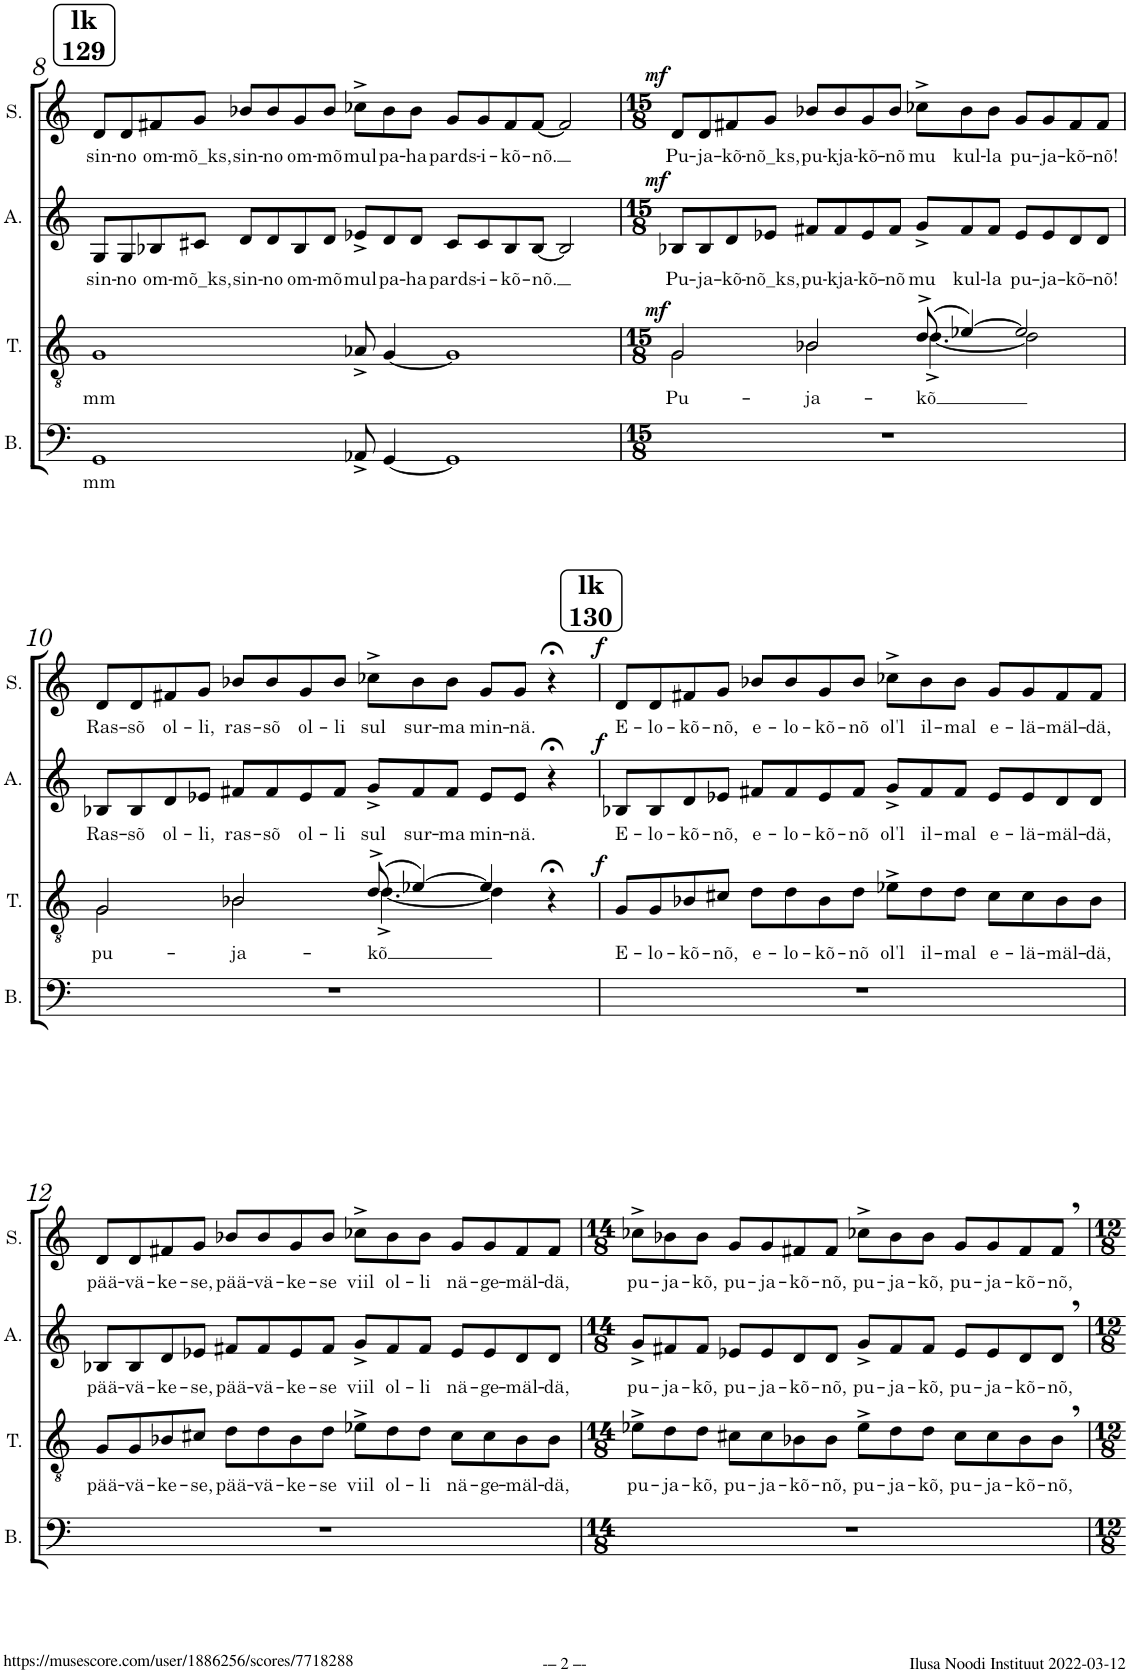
**kern	**text	**kern	**text	**dynam	**kern	**text	**dynam	**kern	**text	**dynam
*part4	*part4	*part3	*part3	*part3	*part2	*part2	*part2	*part1	*part1	*part1
*staff4	*staff4	*staff3	*staff3	*staff3	*staff2	*staff2	*staff2	*staff1	*staff1	*staff1
*I"B.	*	*I"T.	*	*	*I"A.	*	*	*I"S.	*	*
*I'B.	*	*I'T.	*	*	*I'A.	*	*	*I'S.	*	*
!!LO:PB:g=z
*clefF4	*	*clefGv2	*	*	*clefG2	*	*	*clefG2	*	*
*k[]	*	*k[]	*	*	*k[]	*	*	*k[]	*	*
*M19/8	*	*M19/8	*	*	*M19/8	*	*	*M19/8	*	*
!!LO:REH:place=s1:a:t=129
!!LO:REH:place=s1:a:B:cj:fs=14:t=lk
=8	=8	=8	=8	=8	=8	=8	=8	=8	=8	=8
!	!LO:LY:b	!	!LO:LY:b	!	!	!LO:LY:b	!	!	!LO:LY:b	!
1GG	mm	1G	mm	.	8G/L	sin-	.	8d/L	sin-	.
!	!	!	!	!	!	!LO:LY:b	!	!	!LO:LY:b	!
.	.	.	.	.	8G/	-no	.	8d/	-no	.
!	!	!	!	!	!	!LO:LY:b	!	!	!LO:LY:b	!
.	.	.	.	.	8B-X/	om-	.	8f#X/	om-	.
!	!	!	!	!	!	!LO:LY:b	!	!	!LO:LY:b	!
.	.	.	.	.	8c#X/J	-mõ_ks,	.	8g/J	-mõ_ks,	.
!	!	!	!	!	!	!LO:LY:b	!	!	!LO:LY:b	!
.	.	.	.	.	8d/L	sin-	.	8b-X/L	sin-	.
!	!	!	!	!	!	!LO:LY:b	!	!	!LO:LY:b	!
.	.	.	.	.	8d/	-no	.	8b-/	-no	.
!	!	!	!	!	!	!LO:LY:b	!	!	!LO:LY:b	!
.	.	.	.	.	8B-/	om-	.	8g/	om-	.
!	!	!	!	!	!	!LO:LY:b	!	!	!LO:LY:b	!
.	.	.	.	.	8d/J	-mõ	.	8b-/J	-mõ	.
!	!	!	!	!	!	!LO:LY:b	!	!	!LO:LY:b	!
8AA-X^/	.	8A-X^/	.	.	8e-X^/L	mul	.	8cc-X^\L	mul	.
!	!	!	!	!	!	!LO:LY:b	!	!	!LO:LY:b	!
[4GG/	.	[4G/	.	.	8d/	pa-	.	8b-\	pa-	.
!	!	!	!	!	!	!LO:LY:b	!	!	!LO:LY:b	!
.	.	.	.	.	8d/J	-ha	.	8b-\J	-ha	.
!	!	!	!	!	!	!LO:LY:b	!	!	!LO:LY:b	!
1GG]	.	1G]	.	.	8c#/L	pards-	.	8g/L	pards-	.
!	!	!	!	!	!	!LO:LY:b	!	!	!LO:LY:b	!
.	.	.	.	.	8c#/	-i-	.	8g/	-i-	.
!	!	!	!	!	!	!LO:LY:b	!	!	!LO:LY:b	!
.	.	.	.	.	8B-/	-kõ-	.	8f#/	-kõ-	.
!	!	!	!	!	!	!LO:LY:b	!	!	!LO:LY:b	!
.	.	.	.	.	[8B-/J	-nõ.	.	[8f#/J	-nõ.	.
.	.	.	.	.	2B-/]	.	.	2f#/]	.	.
=9	=9	=9	=9	=9	=9	=9	=9	=9	=9	=9
*M15/8	*	*M15/8	*	*	*M15/8	*	*	*M15/8	*	*
!	!	!	!LO:LY:b	!LO:DY:a	!	!LO:LY:b	!LO:DY:a	!	!LO:LY:b	!LO:DY:a
*	*	*^	*	*	*	*	*	*	*	*
1...r	.	2G/	2G\	Pu-	mf	8B-X/L	Pu-	mf	8d/L	Pu-	mf
!	!	!	!	!	!	!	!LO:LY:b	!	!	!LO:LY:b	!
.	.	.	.	.	.	8B-/	-ja-	.	8d/	-ja-	.
!	!	!	!	!	!	!	!LO:LY:b	!	!	!LO:LY:b	!
.	.	.	.	.	.	8d/	-kõ-	.	8f#X/	-kõ-	.
!	!	!	!	!	!	!	!LO:LY:b	!	!	!LO:LY:b	!
.	.	.	.	.	.	8e-X/J	-nõ_ks,	.	8g/J	-nõ_ks,	.
!	!	!	!	!LO:LY:b	!	!	!LO:LY:b	!	!	!LO:LY:b	!
.	.	2B-X/	2B-\	-ja-	.	8f#X/L	pu-	.	8b-X/L	pu-	.
!	!	!	!	!	!	!	!LO:LY:b	!	!	!LO:LY:b	!
.	.	.	.	.	.	8f#/	-kja-	.	8b-/	-kja-	.
!	!	!	!	!	!	!	!LO:LY:b	!	!	!LO:LY:b	!
.	.	.	.	.	.	8e-/	-kõ-	.	8g/	-kõ-	.
!	!	!	!	!	!	!	!LO:LY:b	!	!	!LO:LY:b	!
.	.	.	.	.	.	8f#/J	-nõ	.	8b-/J	-nõ	.
!	!	!	!	!LO:LY:b	!	!	!LO:LY:b	!	!	!LO:LY:b	!
.	.	(8d^/	[4.d^\	-kõ	.	8g^/L	mu	.	8cc-X^\L	mu	.
!	!	!	!	!	!	!	!LO:LY:b	!	!	!LO:LY:b	!
.	.	[4e-X/)	.	.	.	8f#/	kul-	.	8b-\	kul-	.
!	!	!	!	!	!	!	!LO:LY:b	!	!	!LO:LY:b	!
.	.	.	.	.	.	8f#/J	-la	.	8b-\J	-la	.
!	!	!	!	!	!	!	!LO:LY:b	!	!	!LO:LY:b	!
.	.	2e-/]	2d\]	.	.	8e-/L	pu-	.	8g/L	pu-	.
!	!	!	!	!	!	!	!LO:LY:b	!	!	!LO:LY:b	!
.	.	.	.	.	.	8e-/	-ja-	.	8g/	-ja-	.
!	!	!	!	!	!	!	!LO:LY:b	!	!	!LO:LY:b	!
.	.	.	.	.	.	8d/	-kõ-	.	8f#/	-kõ-	.
!	!	!	!	!	!	!	!LO:LY:b	!	!	!LO:LY:b	!
.	.	.	.	.	.	8d/J	-nõ!	.	8f#/J	-nõ!	.
!!LO:LB:g=z
=10	=10	=10	=10	=10	=10	=10	=10	=10	=10	=10	=10
!	!	!	!	!LO:LY:b	!	!	!LO:LY:b	!	!	!LO:LY:b	!
1...r	.	2G/	2G\	pu-	.	8B-X/L	Ras-	.	8d/L	Ras-	.
!	!	!	!	!	!	!	!LO:LY:b	!	!	!LO:LY:b	!
.	.	.	.	.	.	8B-/	-sõ	.	8d/	-sõ	.
!	!	!	!	!	!	!	!LO:LY:b	!	!	!LO:LY:b	!
.	.	.	.	.	.	8d/	ol-	.	8f#X/	ol-	.
!	!	!	!	!	!	!	!LO:LY:b	!	!	!LO:LY:b	!
.	.	.	.	.	.	8e-X/J	-li,	.	8g/J	-li,	.
!	!	!	!	!LO:LY:b	!	!	!LO:LY:b	!	!	!LO:LY:b	!
.	.	2B-X/	2B-\	-ja-	.	8f#X/L	ras-	.	8b-X/L	ras-	.
!	!	!	!	!	!	!	!LO:LY:b	!	!	!LO:LY:b	!
.	.	.	.	.	.	8f#/	-sõ	.	8b-/	-sõ	.
!	!	!	!	!	!	!	!LO:LY:b	!	!	!LO:LY:b	!
.	.	.	.	.	.	8e-/	ol-	.	8g/	ol-	.
!	!	!	!	!	!	!	!LO:LY:b	!	!	!LO:LY:b	!
.	.	.	.	.	.	8f#/J	-li	.	8b-/J	-li	.
!	!	!	!	!LO:LY:b	!	!	!LO:LY:b	!	!	!LO:LY:b	!
.	.	(8d^/	[4.d^\	-kõ	.	8g^/L	sul	.	8cc-X^\L	sul	.
!	!	!	!	!	!	!	!LO:LY:b	!	!	!LO:LY:b	!
.	.	[4e-X/)	.	.	.	8f#/	sur-	.	8b-\	sur-	.
!	!	!	!	!	!	!	!LO:LY:b	!	!	!LO:LY:b	!
.	.	.	.	.	.	8f#/J	-ma	.	8b-\J	-ma	.
!	!	!	!	!	!	!	!LO:LY:b	!	!	!LO:LY:b	!
.	.	4e-/]	4d\]	.	.	8e-/L	min-	.	8g/L	min-	.
!	!	!	!	!	!	!	!LO:LY:b	!	!	!LO:LY:b	!
.	.	.	.	.	.	8e-/J	-nä.	.	8g/J	-nä.	.
.	.	4r;<	4ryy	.	.	4r;<	.	.	4r;<	.	.
!!LO:REH:place=s1:a:t=130
!!LO:REH:place=s1:a:B:cj:fs=14:t=lk
=11	=11	=11	=11	=11	=11	=11	=11	=11	=11	=11	=11
!	!	!	!	!LO:LY:b	!LO:DY:a	!	!LO:LY:b	!LO:DY:a	!	!LO:LY:b	!LO:DY:a
*	*	*v	*v	*	*	*	*	*	*	*	*
1...r	.	8G/L	E-	f	8B-X/L	E-	f	8d/L	E-	f
!	!	!	!LO:LY:b	!	!	!LO:LY:b	!	!	!LO:LY:b	!
.	.	8G/	-lo-	.	8B-/	-lo-	.	8d/	-lo-	.
!	!	!	!LO:LY:b	!	!	!LO:LY:b	!	!	!LO:LY:b	!
.	.	8B-X/	-kõ-	.	8d/	-kõ-	.	8f#X/	-kõ-	.
!	!	!	!LO:LY:b	!	!	!LO:LY:b	!	!	!LO:LY:b	!
.	.	8c#X/J	-nõ,	.	8e-X/J	-nõ,	.	8g/J	-nõ,	.
!	!	!	!LO:LY:b	!	!	!LO:LY:b	!	!	!LO:LY:b	!
.	.	8d\L	e-	.	8f#X/L	e-	.	8b-X/L	e-	.
!	!	!	!LO:LY:b	!	!	!LO:LY:b	!	!	!LO:LY:b	!
.	.	8d\	-lo-	.	8f#/	-lo-	.	8b-/	-lo-	.
!	!	!	!LO:LY:b	!	!	!LO:LY:b	!	!	!LO:LY:b	!
.	.	8B-\	-kõ-	.	8e-/	-kõ-	.	8g/	-kõ-	.
!	!	!	!LO:LY:b	!	!	!LO:LY:b	!	!	!LO:LY:b	!
.	.	8d\J	-nõ	.	8f#/J	-nõ	.	8b-/J	-nõ	.
!	!	!	!LO:LY:b	!	!	!LO:LY:b	!	!	!LO:LY:b	!
.	.	8e-X^\L	ol'l	.	8g^/L	ol'l	.	8cc-X^\L	ol'l	.
!	!	!	!LO:LY:b	!	!	!LO:LY:b	!	!	!LO:LY:b	!
.	.	8d\	il-	.	8f#/	il-	.	8b-\	il-	.
!	!	!	!LO:LY:b	!	!	!LO:LY:b	!	!	!LO:LY:b	!
.	.	8d\J	-mal	.	8f#/J	-mal	.	8b-\J	-mal	.
!	!	!	!LO:LY:b	!	!	!LO:LY:b	!	!	!LO:LY:b	!
.	.	8c#\L	e-	.	8e-/L	e-	.	8g/L	e-	.
!	!	!	!LO:LY:b	!	!	!LO:LY:b	!	!	!LO:LY:b	!
.	.	8c#\	-lä-	.	8e-/	-lä-	.	8g/	-lä-	.
!	!	!	!LO:LY:b	!	!	!LO:LY:b	!	!	!LO:LY:b	!
.	.	8B-\	-mäl-	.	8d/	-mäl-	.	8f#/	-mäl-	.
!	!	!	!LO:LY:b	!	!	!LO:LY:b	!	!	!LO:LY:b	!
.	.	8B-\J	-dä,	.	8d/J	-dä,	.	8f#/J	-dä,	.
!!LO:LB:g=z
=12	=12	=12	=12	=12	=12	=12	=12	=12	=12	=12
!	!	!	!LO:LY:b	!	!	!LO:LY:b	!	!	!LO:LY:b	!
1...r	.	8G/L	pää-	.	8B-X/L	pää-	.	8d/L	pää-	.
!	!	!	!LO:LY:b	!	!	!LO:LY:b	!	!	!LO:LY:b	!
.	.	8G/	-vä-	.	8B-/	-vä-	.	8d/	-vä-	.
!	!	!	!LO:LY:b	!	!	!LO:LY:b	!	!	!LO:LY:b	!
.	.	8B-X/	-ke-	.	8d/	-ke-	.	8f#X/	-ke-	.
!	!	!	!LO:LY:b	!	!	!LO:LY:b	!	!	!LO:LY:b	!
.	.	8c#X/J	-se,	.	8e-X/J	-se,	.	8g/J	-se,	.
!	!	!	!LO:LY:b	!	!	!LO:LY:b	!	!	!LO:LY:b	!
.	.	8d\L	pää-	.	8f#X/L	pää-	.	8b-X/L	pää-	.
!	!	!	!LO:LY:b	!	!	!LO:LY:b	!	!	!LO:LY:b	!
.	.	8d\	-vä-	.	8f#/	-vä-	.	8b-/	-vä-	.
!	!	!	!LO:LY:b	!	!	!LO:LY:b	!	!	!LO:LY:b	!
.	.	8B-\	-ke-	.	8e-/	-ke-	.	8g/	-ke-	.
!	!	!	!LO:LY:b	!	!	!LO:LY:b	!	!	!LO:LY:b	!
.	.	8d\J	-se	.	8f#/J	-se	.	8b-/J	-se	.
!	!	!	!LO:LY:b	!	!	!LO:LY:b	!	!	!LO:LY:b	!
.	.	8e-X^\L	viil	.	8g^/L	viil	.	8cc-X^\L	viil	.
!	!	!	!LO:LY:b	!	!	!LO:LY:b	!	!	!LO:LY:b	!
.	.	8d\	ol-	.	8f#/	ol-	.	8b-\	ol-	.
!	!	!	!LO:LY:b	!	!	!LO:LY:b	!	!	!LO:LY:b	!
.	.	8d\J	-li	.	8f#/J	-li	.	8b-\J	-li	.
!	!	!	!LO:LY:b	!	!	!LO:LY:b	!	!	!LO:LY:b	!
.	.	8c#\L	nä-	.	8e-/L	nä-	.	8g/L	nä-	.
!	!	!	!LO:LY:b	!	!	!LO:LY:b	!	!	!LO:LY:b	!
.	.	8c#\	-ge-	.	8e-/	-ge-	.	8g/	-ge-	.
!	!	!	!LO:LY:b	!	!	!LO:LY:b	!	!	!LO:LY:b	!
.	.	8B-\	-mäl-	.	8d/	-mäl-	.	8f#/	-mäl-	.
!	!	!	!LO:LY:b	!	!	!LO:LY:b	!	!	!LO:LY:b	!
.	.	8B-\J	-dä,	.	8d/J	-dä,	.	8f#/J	-dä,	.
=13	=13	=13	=13	=13	=13	=13	=13	=13	=13	=13
*M14/8	*	*M14/8	*	*	*M14/8	*	*	*M14/8	*	*
!	!	!	!LO:LY:b	!	!	!LO:LY:b	!	!	!LO:LY:b	!
1..r	.	8e-X^\L	pu-	.	8g^/L	pu-	.	8cc-X^\L	pu-	.
!	!	!	!LO:LY:b	!	!	!LO:LY:b	!	!	!LO:LY:b	!
.	.	8d\	-ja-	.	8f#X/	-ja-	.	8b-X\	-ja-	.
!	!	!	!LO:LY:b	!	!	!LO:LY:b	!	!	!LO:LY:b	!
.	.	8d\J	-kõ,	.	8f#/J	-kõ,	.	8b-\J	-kõ,	.
!	!	!	!LO:LY:b	!	!	!LO:LY:b	!	!	!LO:LY:b	!
.	.	8c#X\L	pu-	.	8e-X/L	pu-	.	8g/L	pu-	.
!	!	!	!LO:LY:b	!	!	!LO:LY:b	!	!	!LO:LY:b	!
.	.	8c#\	-ja-	.	8e-/	-ja-	.	8g/	-ja-	.
!	!	!	!LO:LY:b	!	!	!LO:LY:b	!	!	!LO:LY:b	!
.	.	8B-X\	-kõ-	.	8d/	-kõ-	.	8f#X/	-kõ-	.
!	!	!	!LO:LY:b	!	!	!LO:LY:b	!	!	!LO:LY:b	!
.	.	8B-\J	-nõ,	.	8d/J	-nõ,	.	8f#/J	-nõ,	.
!	!	!	!LO:LY:b	!	!	!LO:LY:b	!	!	!LO:LY:b	!
.	.	8e-^\L	pu-	.	8g^/L	pu-	.	8cc-X^\L	pu-	.
!	!	!	!LO:LY:b	!	!	!LO:LY:b	!	!	!LO:LY:b	!
.	.	8d\	-ja-	.	8f#/	-ja-	.	8b-\	-ja-	.
!	!	!	!LO:LY:b	!	!	!LO:LY:b	!	!	!LO:LY:b	!
.	.	8d\J	-kõ,	.	8f#/J	-kõ,	.	8b-\J	-kõ,	.
!	!	!	!LO:LY:b	!	!	!LO:LY:b	!	!	!LO:LY:b	!
.	.	8c#\L	pu-	.	8e-/L	pu-	.	8g/L	pu-	.
!	!	!	!LO:LY:b	!	!	!LO:LY:b	!	!	!LO:LY:b	!
.	.	8c#\	-ja-	.	8e-/	-ja-	.	8g/	-ja-	.
!	!	!	!LO:LY:b	!	!	!LO:LY:b	!	!	!LO:LY:b	!
.	.	8B-\	-kõ-	.	8d/	-kõ-	.	8f#/	-kõ-	.
!	!	!	!LO:LY:b	!	!	!LO:LY:b	!	!	!LO:LY:b	!
.	.	8B-'~,\J	-nõ,	.	8d'~,/J	-nõ,	.	8f#'~,/J	-nõ,	.
=	=	=	=	=	=	=	=	=	=	=
*-	*-	*-	*-	*-	*-	*-	*-	*-	*-	*-
